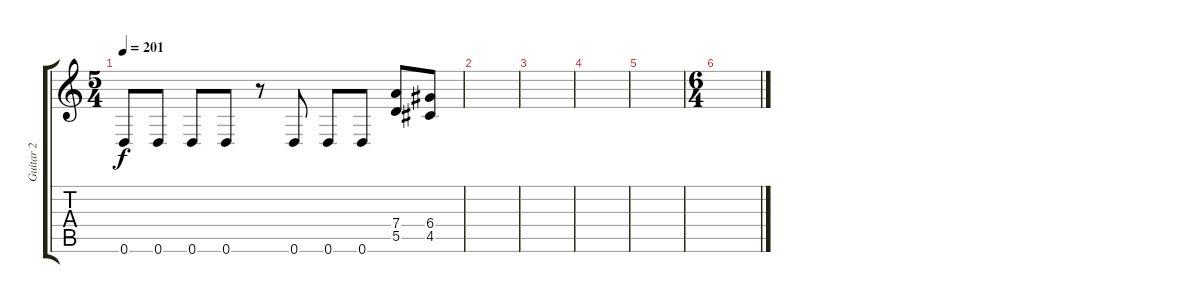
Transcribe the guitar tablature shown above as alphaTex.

\track ("Guitar 2" "Guitar 2") {mute instrument distortionguitar}
\staff {score tabs}
\tuning (E4 B3 G3 D3 A2 D2) {hide}
\ts (5 4)
\tempo 201
\clef g2
\ks c
0.6.8{dy f} 0.6.8 0.6.8 0.6.8 r.8 0.6.8 0.6.8 0.6.8 (7.4 5.5).8 (6.4 4.5).8 |
|
|
|
|
\ts (6 4)
